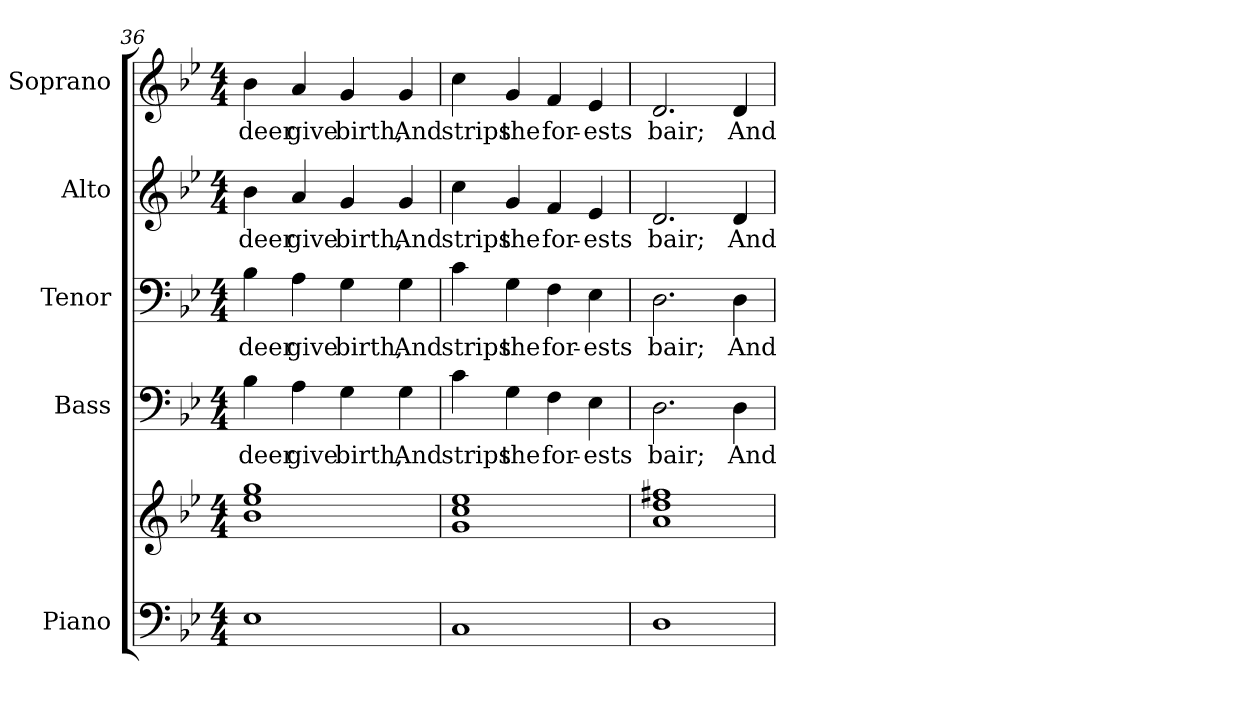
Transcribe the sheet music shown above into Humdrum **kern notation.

**kern	**kern	**kern	**text	**kern	**text	**kern	**text	**kern	**text
*part5	*part5	*part4	*part4	*part3	*part3	*part2	*part2	*part1	*part1
*staff6	*staff5	*staff4	*staff4	*staff3	*staff3	*staff2	*staff2	*staff1	*staff1
*I"Piano	*	*I"Bass	*	*I"Tenor	*	*I"Alto	*	*I"Soprano	*
*I'Pno.	*	*I'B.	*	*I'T.	*	*I'A.	*	*I'S.	*
*clefF4	*clefG2	*clefF4	*	*clefF4	*	*clefG2	*	*clefG2	*
*k[b-e-]	*k[b-e-]	*k[b-e-]	*	*k[b-e-]	*	*k[b-e-]	*	*k[b-e-]	*
*B-:	*B-:	*B-:	*	*B-:	*	*B-:	*	*B-:	*
*M4/4	*M4/4	*M4/4	*	*M4/4	*	*M4/4	*	*M4/4	*
=36	=36	=36	=36	=36	=36	=36	=36	=36	=36
!	!	!	!LO:LY:b:color=#000000	!	!	!	!	!	!
!	!	!	!	!	!LO:LY:b:color=#000000	!	!	!	!
!	!	!	!	!	!	!	!LO:LY:b:color=#000000	!	!
!	!	!	!	!	!	!	!	!	!LO:LY:b:color=#000000
1E-i	1b-i 1ee-i 1ggi	4B-i\	deer	4B-i\	deer	4b-i\	deer	4b-i\	deer
!	!	!	!LO:LY:b:color=#000000	!	!	!	!	!	!
!	!	!	!	!	!LO:LY:b:color=#000000	!	!	!	!
!	!	!	!	!	!	!	!LO:LY:b:color=#000000	!	!
!	!	!	!	!	!	!	!	!	!LO:LY:b:color=#000000
.	.	4Ai\	give	4Ai\	give	4ai/	give	4ai/	give
!	!	!	!LO:LY:b:color=#000000	!	!	!	!	!	!
!	!	!	!	!	!LO:LY:b:color=#000000	!	!	!	!
!	!	!	!	!	!	!	!LO:LY:b:color=#000000	!	!
!	!	!	!	!	!	!	!	!	!LO:LY:b:color=#000000
.	.	4Gi\	birth,	4Gi\	birth,	4gi/	birth,	4gi/	birth,
!	!	!	!LO:LY:b:color=#000000	!	!	!	!	!	!
!	!	!	!	!	!LO:LY:b:color=#000000	!	!	!	!
!	!	!	!	!	!	!	!LO:LY:b:color=#000000	!	!
!	!	!	!	!	!	!	!	!	!LO:LY:b:color=#000000
.	.	4Gi\	And	4Gi\	And	4gi/	And	4gi/	And
!!LO:PB:g=z
=37	=37	=37	=37	=37	=37	=37	=37	=37	=37
!	!	!	!LO:LY:b:color=#000000	!	!	!	!	!	!
!	!	!	!	!	!LO:LY:b:color=#000000	!	!	!	!
!	!	!	!	!	!	!	!LO:LY:b:color=#000000	!	!
!	!	!	!	!	!	!	!	!	!LO:LY:b:color=#000000
1Ci	1gi 1cci 1ee-i	4ci\	strips	4ci\	strips	4cci\	strips	4cci\	strips
!	!	!	!LO:LY:b:color=#000000	!	!	!	!	!	!
!	!	!	!	!	!LO:LY:b:color=#000000	!	!	!	!
!	!	!	!	!	!	!	!LO:LY:b:color=#000000	!	!
!	!	!	!	!	!	!	!	!	!LO:LY:b:color=#000000
.	.	4Gi\	the	4Gi\	the	4gi/	the	4gi/	the
!	!	!	!LO:LY:b:color=#000000	!	!	!	!	!	!
!	!	!	!	!	!LO:LY:b:color=#000000	!	!	!	!
!	!	!	!	!	!	!	!LO:LY:b:color=#000000	!	!
!	!	!	!	!	!	!	!	!	!LO:LY:b:color=#000000
.	.	4Fi\	for-	4Fi\	for-	4fi/	for-	4fi/	for-
!	!	!	!LO:LY:b:color=#000000	!	!	!	!	!	!
!	!	!	!	!	!LO:LY:b:color=#000000	!	!	!	!
!	!	!	!	!	!	!	!LO:LY:b:color=#000000	!	!
!	!	!	!	!	!	!	!	!	!LO:LY:b:color=#000000
.	.	4E-i\	-ests	4E-i\	-ests	4e-i/	-ests	4e-i/	-ests
=38	=38	=38	=38	=38	=38	=38	=38	=38	=38
!	!	!	!LO:LY:b:color=#000000	!	!	!	!	!	!
!	!	!	!	!	!LO:LY:b:color=#000000	!	!	!	!
!	!	!	!	!	!	!	!LO:LY:b:color=#000000	!	!
!	!	!	!	!	!	!	!	!	!LO:LY:b:color=#000000
1Di	1ai 1ddi 1ff#Xi	2.Di\	bair;	2.Di\	bair;	2.di/	bair;	2.di/	bair;
!	!	!	!LO:LY:b:color=#000000	!	!	!	!	!	!
!	!	!	!	!	!LO:LY:b:color=#000000	!	!	!	!
!	!	!	!	!	!	!	!LO:LY:b:color=#000000	!	!
!	!	!	!	!	!	!	!	!	!LO:LY:b:color=#000000
.	.	4Di\	And	4Di\	And	4di/	And	4di/	And
=	=	=	=	=	=	=	=	=	=
*-	*-	*-	*-	*-	*-	*-	*-	*-	*-
